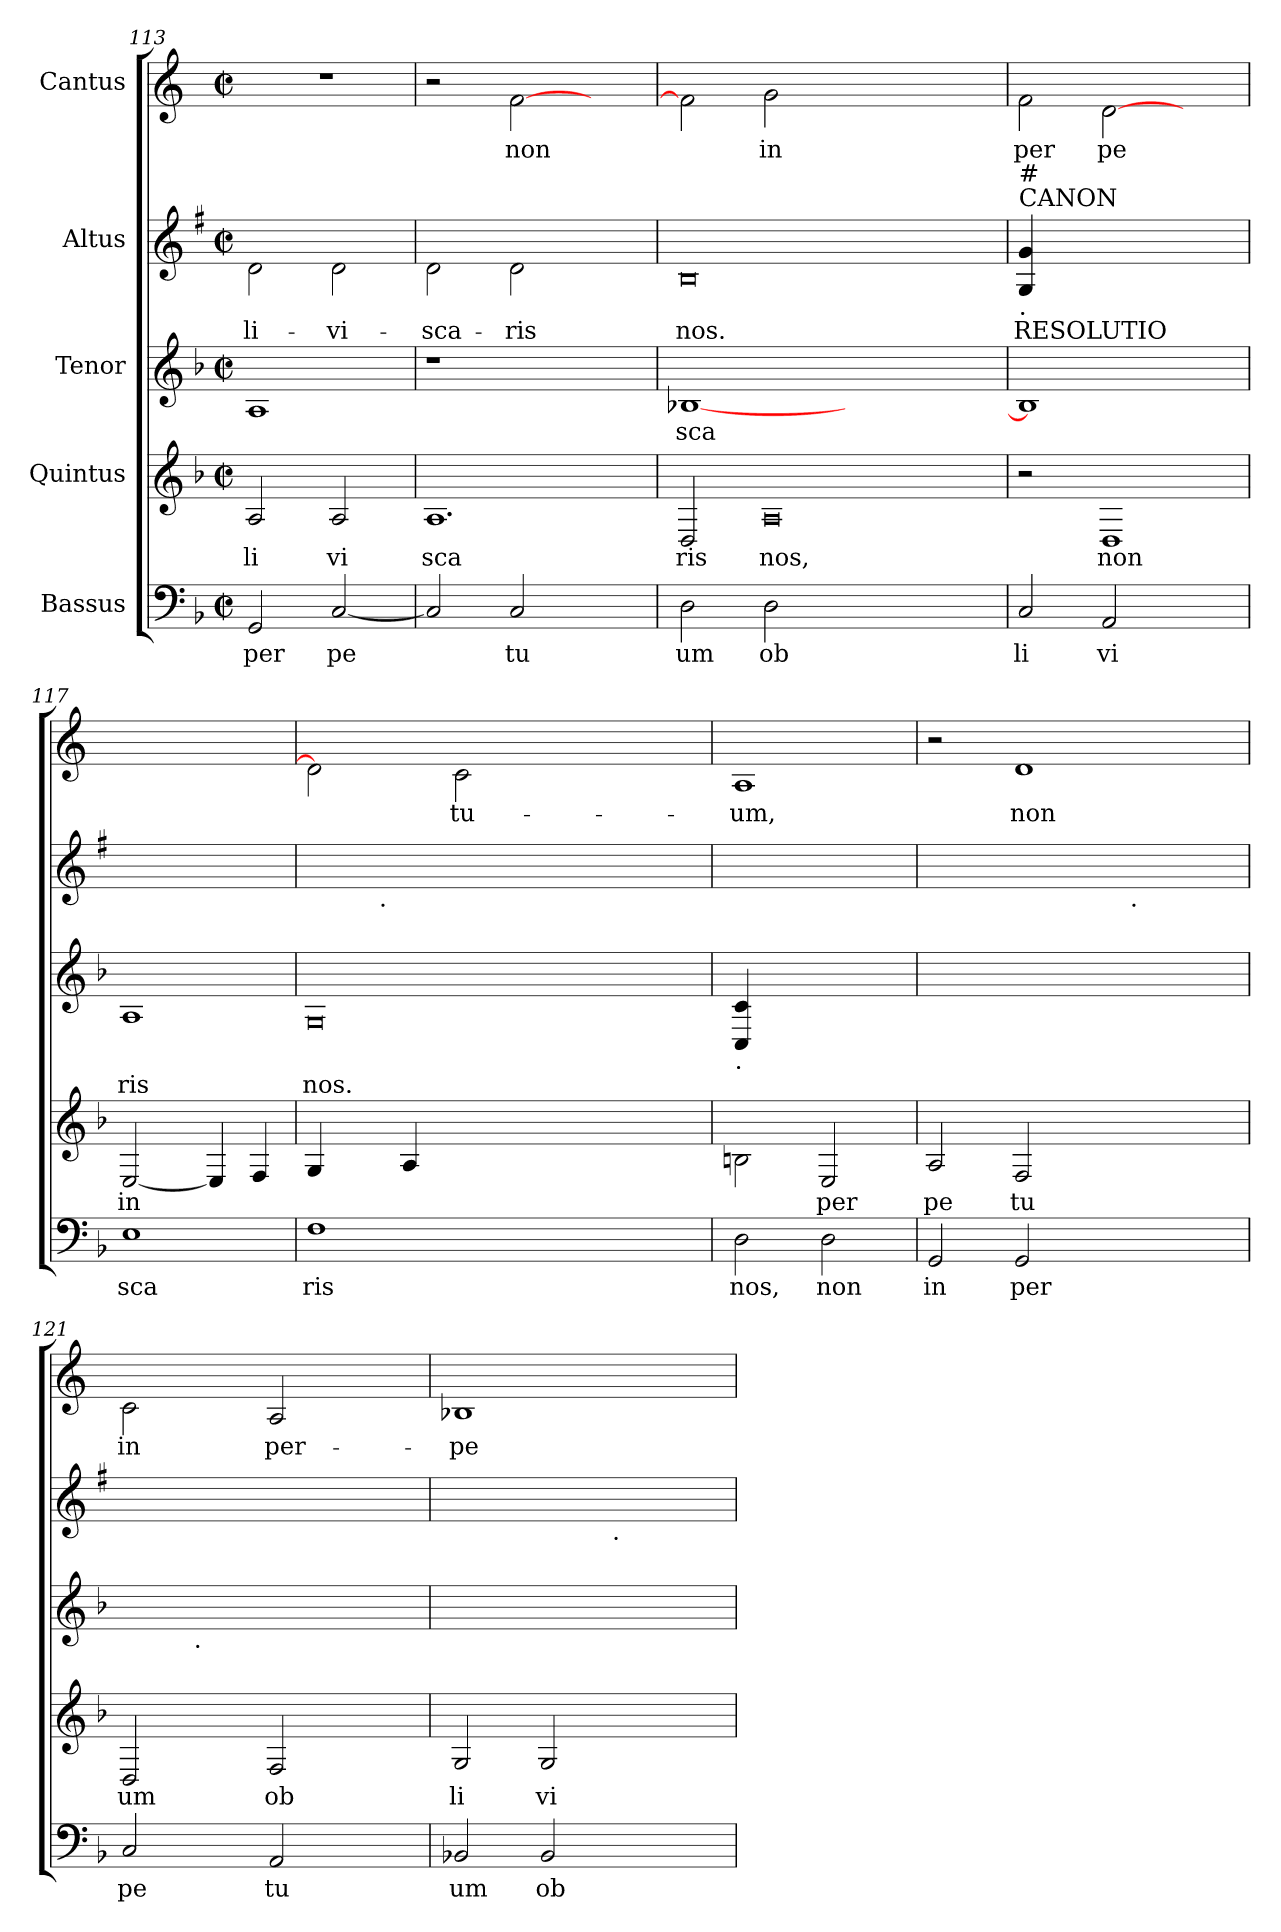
**kern	**text	**kern	**text	**kern	**text	**kern	**text	**kern	**text
*part5	*part5	*part4	*part4	*part3	*part3	*part2	*part2	*part1	*part1
*staff5	*staff5	*staff4	*staff4	*staff3	*staff3	*staff2	*staff2	*staff1	*staff1
*I"Bassus	*	*I"Quintus	*	*I"Tenor	*	*I"Altus	*	*I"Cantus	*
*clefF4	*	*clefG2	*	*clefG2	*	*clefG2	*	*clefG2	*
*k[b-]	*	*k[b-]	*	*k[b-]	*	*k[f#]	*	*k[]	*
*F:	*	*F:	*	*F:	*	*G:	*	*C:	*
*M2/2	*	*M2/2	*	*M2/2	*	*M2/2	*	*M2/2	*
*met(c|)	*	*met(c|)	*	*met(c|)	*	*met(c|)	*	*met(c|)	*
=113	=113	=113	=113	=113	=113	=113	=113	=113	=113
!	!LO:LY:b	!	!LO:LY:b	!	!	!	!LO:LY:b	!	!
*	*	*	*	*	*	*	*	*^	*
2GG/	per	2A/	li	1A	.	2d\	-li-	1r	4ryy	.
.	.	.	.	.	.	.	.	.	4ryy	.
!	!LO:LY:b	!	!LO:LY:b	!	!	!	!LO:LY:b	!	!	!
[2C/	pe	2A/	vi	.	.	2d\	-vi-	.	4ryy	.
.	.	.	.	.	.	.	.	.	4ryy	.
=114	=114	=114	=114	=114	=114	=114	=114	=114	=114	=114
!	!	!	!LO:LY:b	!	!	!	!LO:LY:b	!	!	!
2C/]	.	1.A	sca	1r	.	2d\	-sca-	2r	4ryy	.
.	.	.	.	.	.	.	.	.	4ryy	.
!	!LO:LY:b	!	!	!	!	!	!LO:LY:b	!	!	!LO:LY:b
2C/	tu	.	.	.	.	2d\	-ris	[2f\	4ryy	non
.	.	.	.	.	.	.	.	.	4ryy	.
2ryy	.	.	.	2ryy	.	2ryy	.	2ryy	2ryy	.
!!LO:LB:g=z	!!
=115	=115	=115	=115	=115	=115	=115	=115	=115	=115	=115
!	!LO:LY:b	!	!LO:LY:b	!	!LO:LY:b	!	!LO:LY:b	!	!	!
2D\	um	2D/	ris	[1B-X	sca	0B	nos.	2f\]	4ryy	.
.	.	.	.	.	.	.	.	.	4ryy	.
!	!LO:LY:b	!	!LO:LY:b	!	!	!	!	!	!	!LO:LY:b
2D\	ob	0A	nos,	.	.	.	.	2g\	4ryy	in
.	.	.	.	.	.	.	.	.	4ryy	.
1.ryy	.	.	.	1.ryy	.	.	.	1.ryy	1.ryy	.
.	.	.	.	.	.	2ryy	.	.	.	.
!!LO:LB:g=z	!!
=116	=116	=116	=116	=116	=116	=116	=116	=116	=116	=116
!	!	!	!	!	!	!LO:TX:b:t=.	!	!	!	!
!	!	!	!	!	!	!LO:TX:a:t=CANON	!	!	!	!
!	!	!	!	!	!	!LO:TX:a:t=#	!	!	!	!
!	!LO:LY:b	!	!	!	!	!	!LO:LY:b	!	!	!LO:LY:b
2C/	li	2r	.	1B-]	.	4G/ 4g/	RESOLUTIO	2f\	4ryy	per
.	.	.	.	.	.	4ryy	.	.	4ryy	.
!	!LO:LY:b	!	!LO:LY:b	!	!	!	!	!	!	!LO:LY:b
2AA/	vi	1D	non	.	.	4ryy	.	[2d\	4ryy	pe
.	.	.	.	.	.	4ryy	.	.	4ryy	.
2ryy	.	.	.	2ryy	.	2ryy	.	2ryy	2ryy	.
=117	=117	=117	=117	=117	=117	=117	=117	=117	=117	=117
!	!LO:LY:b	!	!LO:LY:b	!	!LO:LY:b	!	!	!	!	!
*	*	*	*	*	*	*	*	*v	*v	*
1E	sca	[2E/	in	1A	ris	4ryy	.	4ryy	.
.	.	.	.	.	.	4ryy	.	4ryy	.
.	.	4E/]	.	.	.	4ryy	.	4ryy	.
.	.	4F/	.	.	.	4ryy	.	4ryy	.
!!LO:LB:g=z
=118	=118	=118	=118	=118	=118	=118	=118	=118	=118
!	!LO:LY:b	!	!	!	!LO:LY:b	!	!	!	!
1F	ris	4G/	.	0G	nos.	32ryy	.	2d\]	.
.	.	.	.	.	.	32ryy	.	.	.
.	.	.	.	.	.	32ryy	.	.	.
.	.	.	.	.	.	32ryy	.	.	.
.	.	.	.	.	.	32ryy	.	.	.
.	.	.	.	.	.	32ryy	.	.	.
!	!	!	!	!	!	!LO:TX:b:t=.	!	!	!
.	.	.	.	.	.	32ryy	.	.	.
.	.	.	.	.	.	4ryy	.	.	.
.	.	4A/	.	.	.	.	.	.	.
.	.	.	.	.	.	4ryy	.	.	.
!	!	!	!	!	!	!	!	!	!LO:LY:b
.	.	1.ryy	.	.	.	.	.	2c\	tu-
.	.	.	.	.	.	4ryy	.	.	.
.	.	.	.	.	.	4ryy	.	.	.
1ryy	.	.	.	.	.	.	.	1ryy	.
.	.	.	.	.	.	2ryy	.	.	.
.	.	.	.	.	.	4ryy	.	.	.
.	.	.	.	.	.	32ryy	.	.	.
!!LO:LB:g=z
=119	=119	=119	=119	=119	=119	=119	=119	=119	=119
!	!	!	!	!LO:TX:b:t=.	!	!	!	!	!
!	!LO:LY:b	!	!	!	!	!	!	!	!LO:LY:b
2D\	nos,	2Bn\	.	4C/ 4c/	.	4ryy	.	1A	-um,
.	.	.	.	4ryy	.	4ryy	.	.	.
!	!LO:LY:b	!	!LO:LY:b	!	!	!	!	!	!
2D\	non	2E/	per	4ryy	.	4ryy	.	.	.
.	.	.	.	4ryy	.	32ryy	.	.	.
.	.	.	.	.	.	8..ryy	.	.	.
!!LO:LB:g=z
=120	=120	=120	=120	=120	=120	=120	=120	=120	=120
!	!LO:LY:b	!	!LO:LY:b	!	!	!	!	!	!
2GG/	in	2A/	pe	4ryy	.	4ryy	.	2r	.
.	.	.	.	4ryy	.	4ryy	.	.	.
!	!LO:LY:b	!	!LO:LY:b	!	!	!	!	!	!LO:LY:b
2GG/	per	2F/	tu	4ryy	.	4ryy	.	1d	non
.	.	.	.	4ryy	.	32ryy	.	.	.
.	.	.	.	.	.	32ryy	.	.	.
.	.	.	.	.	.	32ryy	.	.	.
.	.	.	.	.	.	32ryy	.	.	.
.	.	.	.	.	.	32ryy	.	.	.
.	.	.	.	.	.	32ryy	.	.	.
!	!	!	!	!	!	!LO:TX:b:t=.	!	!	!
.	.	.	.	.	.	32ryy	.	.	.
.	.	.	.	.	.	4ryy	.	.	.
2ryy	.	2ryy	.	2ryy	.	.	.	.	.
.	.	.	.	.	.	4ryy	.	.	.
.	.	.	.	.	.	32ryy	.	.	.
=121	=121	=121	=121	=121	=121	=121	=121	=121	=121
!	!LO:LY:b	!	!LO:LY:b	!	!	!	!	!	!LO:LY:b
2C/	pe	2D/	um	32ryy	.	4ryy	.	2c\	in
.	.	.	.	32ryy	.	.	.	.	.
.	.	.	.	32ryy	.	.	.	.	.
.	.	.	.	32ryy	.	.	.	.	.
.	.	.	.	32ryy	.	.	.	.	.
.	.	.	.	32ryy	.	.	.	.	.
!	!	!	!	!LO:TX:b:t=.	!	!	!	!	!
.	.	.	.	32ryy	.	.	.	.	.
.	.	.	.	4ryy	.	.	.	.	.
.	.	.	.	.	.	4ryy	.	.	.
.	.	.	.	4ryy	.	.	.	.	.
!	!LO:LY:b	!	!LO:LY:b	!	!	!	!	!	!LO:LY:b
2AA/	tu	2F/	ob	.	.	4ryy	.	2A/	per-
.	.	.	.	4ryy	.	.	.	.	.
.	.	.	.	.	.	32ryy	.	.	.
.	.	.	.	.	.	4ryy	.	.	.
.	.	.	.	4ryy	.	.	.	.	.
8..ryy	.	8..ryy	.	.	.	.	.	8..ryy	.
.	.	.	.	.	.	8.ryy	.	.	.
=122	=122	=122	=122	=122	=122	=122	=122	=122	=122
!	!LO:LY:b	!	!LO:LY:b	!	!	!	!	!	!LO:LY:b
2BB-X/	um	2G/	li	4ryy	.	4ryy	.	1B-X	-pe-
.	.	.	.	4ryy	.	4ryy	.	.	.
!	!LO:LY:b	!	!LO:LY:b	!	!	!	!	!	!
2BB-/	ob	2G/	vi	4ryy	.	32ryy	.	.	.
.	.	.	.	.	.	32ryy	.	.	.
.	.	.	.	.	.	32ryy	.	.	.
.	.	.	.	.	.	32ryy	.	.	.
.	.	.	.	.	.	32ryy	.	.	.
.	.	.	.	.	.	32ryy	.	.	.
!	!	!	!	!	!	!LO:TX:b:t=.	!	!	!
.	.	.	.	.	.	32ryy	.	.	.
.	.	.	.	.	.	4ryy	.	.	.
.	.	.	.	32ryy	.	.	.	.	.
.	.	.	.	4..ryy	.	.	.	.	.
.	.	.	.	.	.	4ryy	.	.	.
8..ryy	.	8..ryy	.	.	.	.	.	8..ryy	.
=	=	=	=	=	=	=	=	=	=
*-	*-	*-	*-	*-	*-	*-	*-	*-	*-
